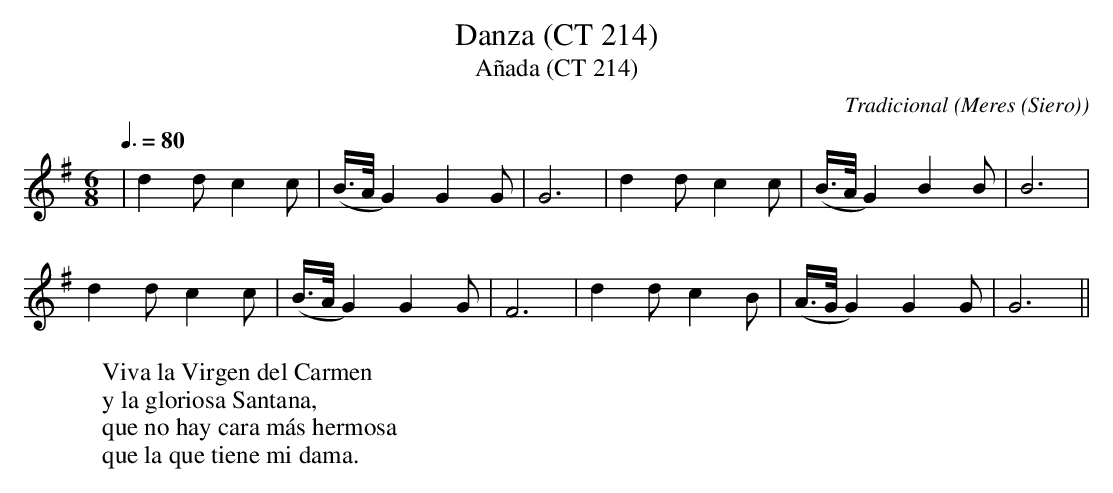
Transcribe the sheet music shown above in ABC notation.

X:1
T:Danza (CT 214)
T:Añada (CT 214)
C:Tradicional
O:Meres (Siero)
M:6/8
L:1/8
Q:3/8=80
K:G
|d2 d c2 c|(B/>A/ G2) G2 G|G6|d2 d c2 c|(B/>A/ G2) B2 B|B6|
d2 d c2 c|(B/>A/ G2) G2 G|F6|d2 d c2 B|(A/>G/ G2) G2 G|G6||
W:Viva la Virgen del Carmen
W:y la gloriosa Santana,
W:que no hay cara más hermosa
W:que la que tiene mi dama.
W:
